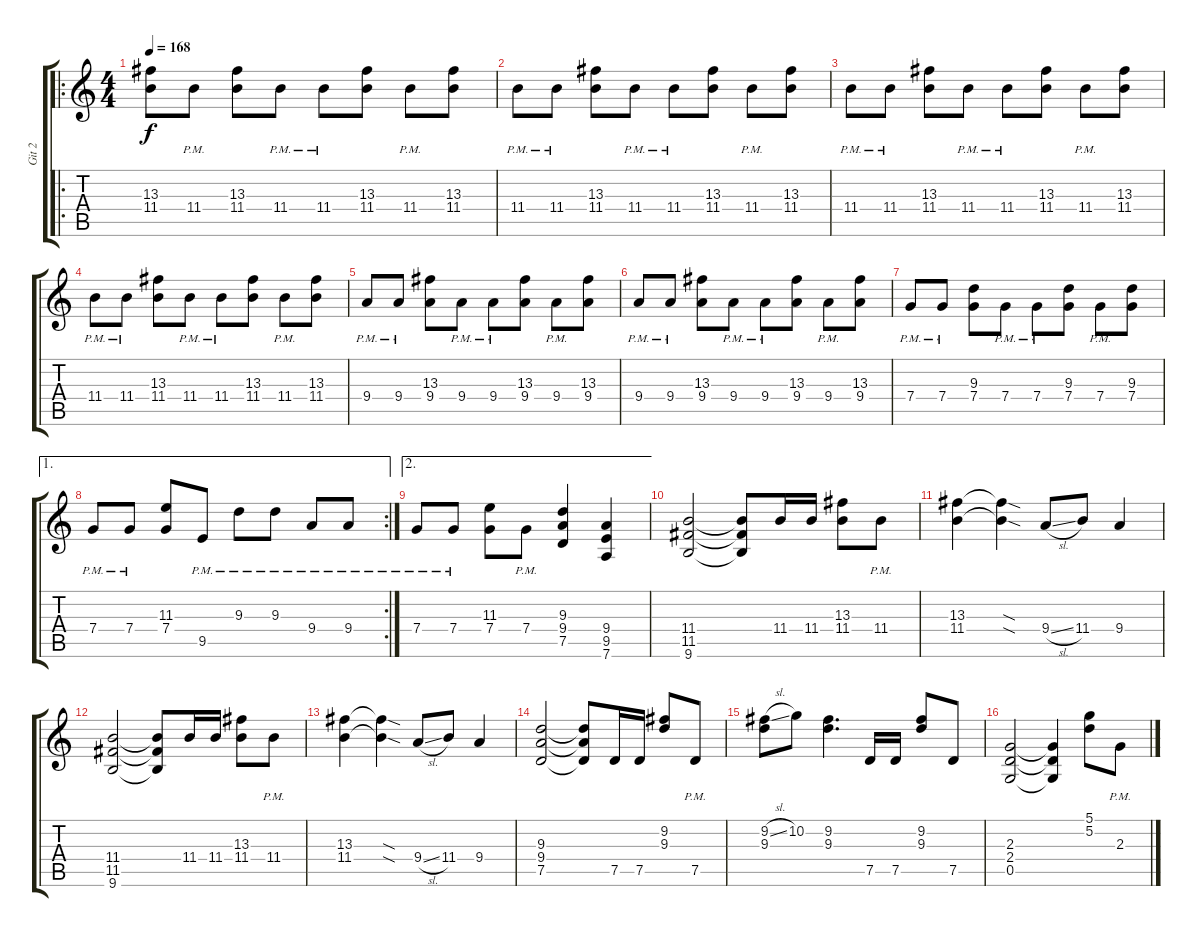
\track ("Git 2" "Git 2") {instrument overdrivenguitar}
\staff {score tabs}
\tuning (D4 A3 F3 C3 G2 D2) {hide}
\ro
\ts (4 4)
\tempo 168
\clef g2
\ks c
(13.3 11.4).8{dy f} 11.4{pm}.8 (13.3 11.4).8 11.4{pm}.8 11.4{pm}.8 (13.3 11.4).8 11.4{pm}.8 (13.3 11.4).8 |
11.4{pm}.8 11.4{pm}.8 (13.3 11.4).8 11.4{pm}.8 11.4{pm}.8 (13.3 11.4).8 11.4{pm}.8 (13.3 11.4).8 |
11.4{pm}.8 11.4{pm}.8 (13.3 11.4).8 11.4{pm}.8 11.4{pm}.8 (13.3 11.4).8 11.4{pm}.8 (13.3 11.4).8 |
11.4{pm}.8 11.4{pm}.8 (13.3 11.4).8 11.4{pm}.8 11.4{pm}.8 (13.3 11.4).8 11.4{pm}.8 (13.3 11.4).8 |
9.4{pm}.8 9.4{pm}.8 (13.3 9.4).8 9.4{pm}.8 9.4{pm}.8 (13.3 9.4).8 9.4{pm}.8 (13.3 9.4).8 |
9.4{pm}.8 9.4{pm}.8 (13.3 9.4).8 9.4{pm}.8 9.4{pm}.8 (13.3 9.4).8 9.4{pm}.8 (13.3 9.4).8 |
7.4{pm}.8 7.4{pm}.8 (9.3 7.4).8 7.4{pm}.8 7.4{pm}.8 (9.3 7.4).8 7.4{pm}.8 (9.3 7.4).8 |
\ae 1
\rc 2
7.4{pm}.8 7.4{pm}.8 (11.3 7.4).8 9.5{pm}.8 9.3{pm}.8 9.3{pm}.8 9.4{pm}.8 9.4{pm}.8 |
\ae 2
7.4{pm}.8 7.4{pm}.8 (11.3 7.4).8 7.4{pm}.8 (9.3 9.4 7.5).4 (9.4 9.5 7.6).4 |
(11.4 11.5 9.6).2 (11.4{t} 11.5{t} 9.6{t}).8 11.4.16 11.4.16 (13.3 11.4).8 11.4{pm}.8 |
(13.3 11.4).4 (13.3{sod t} 11.4{sod t}).4 9.4{sl}.8 11.4.8 9.4.4 |
(11.4 11.5 9.6).2 (11.4{t} 11.5{t} 9.6{t}).8 11.4.16 11.4.16 (13.3 11.4).8 11.4{pm}.8 |
(13.3 11.4).4 (13.3{sod t} 11.4{sod t}).4 9.4{sl}.8 11.4.8 9.4.4 |
(9.3 9.4 7.5).2 (9.3{t} 9.4{t} 7.5{t}).8 7.5.16 7.5.16 (9.2 9.3).8 7.5{pm}.8 |
(9.2{sl} 9.3).8 10.2.8 (9.2 9.3).4{d} 7.5.16 7.5.16 (9.2 9.3).8 7.5.8 |
(2.3 2.4 0.5).2 (2.3{t} 2.4{t} 0.5{t}).4 (5.1 5.2).8 2.3{pm}.8
